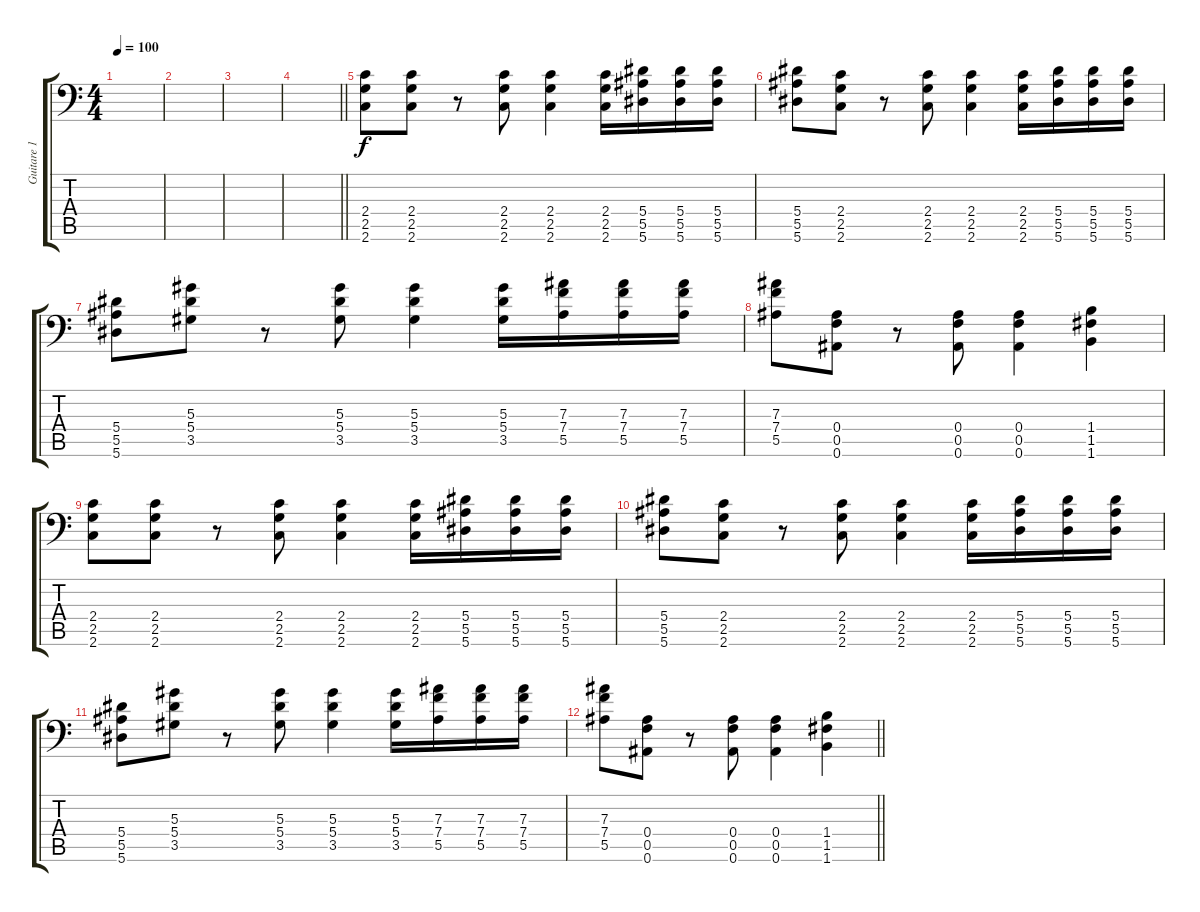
\track ("Guitare 1" "Guitare 1") {instrument distortionguitar}
\staff {score tabs}
\tuning (C4 G3 Eb3 Bb2 F2 Bb1) {hide}
\ts (4 4)
\tempo 100
\clef f4
\ks c
|
|
|
\barLineRight lightlight
|
(2.4 2.5 2.6).8 (2.4 2.5 2.6).8 r.8 (2.4 2.5 2.6).8 (2.4 2.5 2.6).4 (2.4 2.5 2.6).16 (5.4 5.5 5.6).16 (5.4 5.5 5.6).16 (5.4 5.5 5.6).16 |
(5.4 5.5 5.6).8 (2.4 2.5 2.6).8 r.8 (2.4 2.5 2.6).8 (2.4 2.5 2.6).4 (2.4 2.5 2.6).16 (5.4 5.5 5.6).16 (5.4 5.5 5.6).16 (5.4 5.5 5.6).16 |
(5.4 5.5 5.6).8 (5.3 5.4 3.5).8 r.8 (5.3 5.4 3.5).8 (5.3 5.4 3.5).4 (5.3 5.4 3.5).16 (7.3 7.4 5.5).16 (7.3 7.4 5.5).16 (7.3 7.4 5.5).16 |
(7.3 7.4 5.5).8 (0.4 0.5 0.6).8 r.8 (0.4 0.5 0.6).8 (0.4 0.5 0.6).4 (1.4 1.5 1.6).4 |
(2.4 2.5 2.6).8 (2.4 2.5 2.6).8 r.8 (2.4 2.5 2.6).8 (2.4 2.5 2.6).4 (2.4 2.5 2.6).16 (5.4 5.5 5.6).16 (5.4 5.5 5.6).16 (5.4 5.5 5.6).16 |
(5.4 5.5 5.6).8 (2.4 2.5 2.6).8 r.8 (2.4 2.5 2.6).8 (2.4 2.5 2.6).4 (2.4 2.5 2.6).16 (5.4 5.5 5.6).16 (5.4 5.5 5.6).16 (5.4 5.5 5.6).16 |
(5.4 5.5 5.6).8 (5.3 5.4 3.5).8 r.8 (5.3 5.4 3.5).8 (5.3 5.4 3.5).4 (5.3 5.4 3.5).16 (7.3 7.4 5.5).16 (7.3 7.4 5.5).16 (7.3 7.4 5.5).16 |
\barLineRight lightlight
(7.3 7.4 5.5).8 (0.4 0.5 0.6).8 r.8 (0.4 0.5 0.6).8 (0.4 0.5 0.6).4 (1.4 1.5 1.6).4
